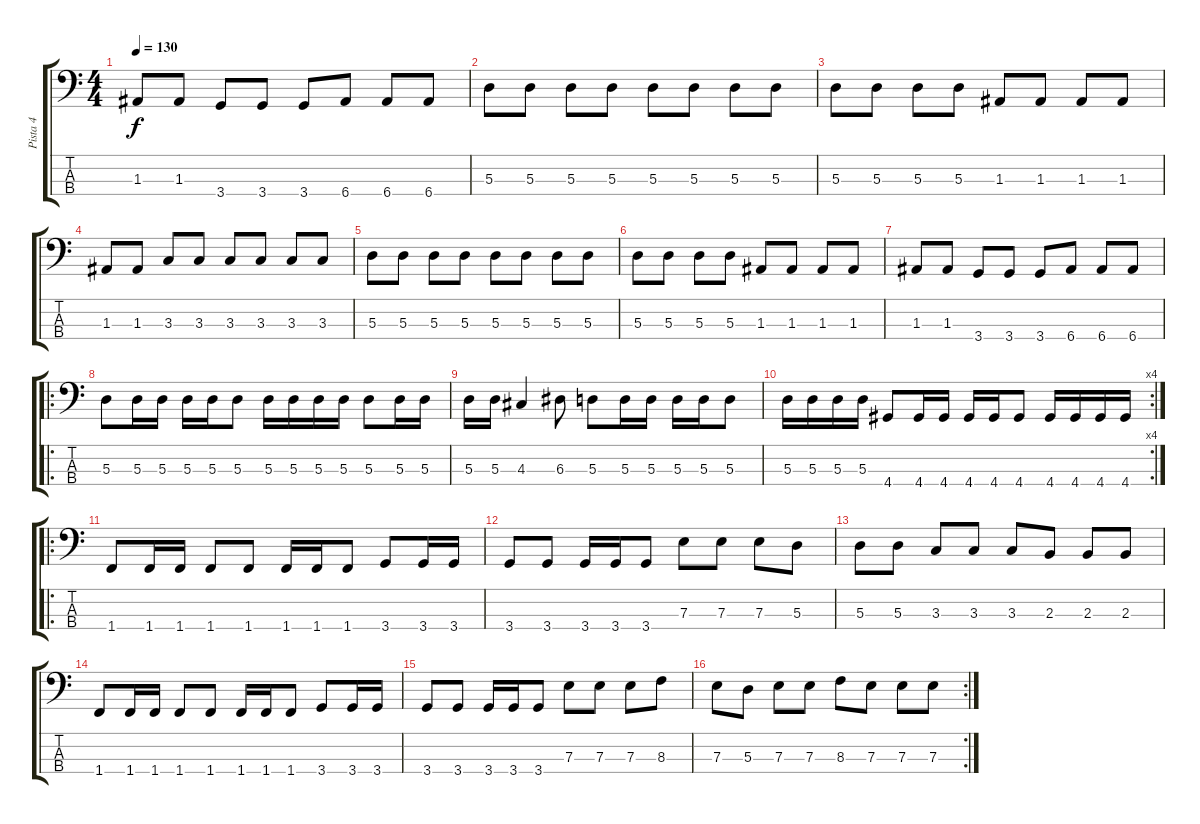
\track ("Pista 4" "Pista 4") {instrument electricbassfinger}
\staff {score tabs}
\tuning (G2 D2 A1 E1) {hide}
\ts (4 4)
\tempo 130
\clef f4
\ks c
1.3.8{dy f} 1.3.8 3.4.8 3.4.8 3.4.8 6.4.8 6.4.8 6.4.8 |
5.3.8 5.3.8 5.3.8 5.3.8 5.3.8 5.3.8 5.3.8 5.3.8 |
5.3.8 5.3.8 5.3.8 5.3.8 1.3.8 1.3.8 1.3.8 1.3.8 |
1.3.8 1.3.8 3.3.8 3.3.8 3.3.8 3.3.8 3.3.8 3.3.8 |
5.3.8 5.3.8 5.3.8 5.3.8 5.3.8 5.3.8 5.3.8 5.3.8 |
5.3.8 5.3.8 5.3.8 5.3.8 1.3.8 1.3.8 1.3.8 1.3.8 |
1.3.8 1.3.8 3.4.8 3.4.8 3.4.8 6.4.8 6.4.8 6.4.8 |
\ro
5.3.8 5.3.16 5.3.16 5.3.16 5.3.16 5.3.8 5.3.16 5.3.16 5.3.16 5.3.16 5.3.8 5.3.16 5.3.16 |
5.3.16 5.3.16 4.3.4 6.3.8 5.3.8 5.3.16 5.3.16 5.3.16 5.3.16 5.3.8 |
\rc 4
5.3.16 5.3.16 5.3.16 5.3.16 4.4.8 4.4.16 4.4.16 4.4.16 4.4.16 4.4.8 4.4.16 4.4.16 4.4.16 4.4.16 |
\ro
1.4.8 1.4.16 1.4.16 1.4.8 1.4.8 1.4.16 1.4.16 1.4.8 3.4.8 3.4.16 3.4.16 |
3.4.8 3.4.8 3.4.16 3.4.16 3.4.8 7.3.8 7.3.8 7.3.8 5.3.8 |
5.3.8 5.3.8 3.3.8 3.3.8 3.3.8 2.3.8 2.3.8 2.3.8 |
1.4.8 1.4.16 1.4.16 1.4.8 1.4.8 1.4.16 1.4.16 1.4.8 3.4.8 3.4.16 3.4.16 |
3.4.8 3.4.8 3.4.16 3.4.16 3.4.8 7.3.8 7.3.8 7.3.8 8.3.8 |
\rc 2
7.3.8 5.3.8 7.3.8 7.3.8 8.3.8 7.3.8 7.3.8 7.3.8
